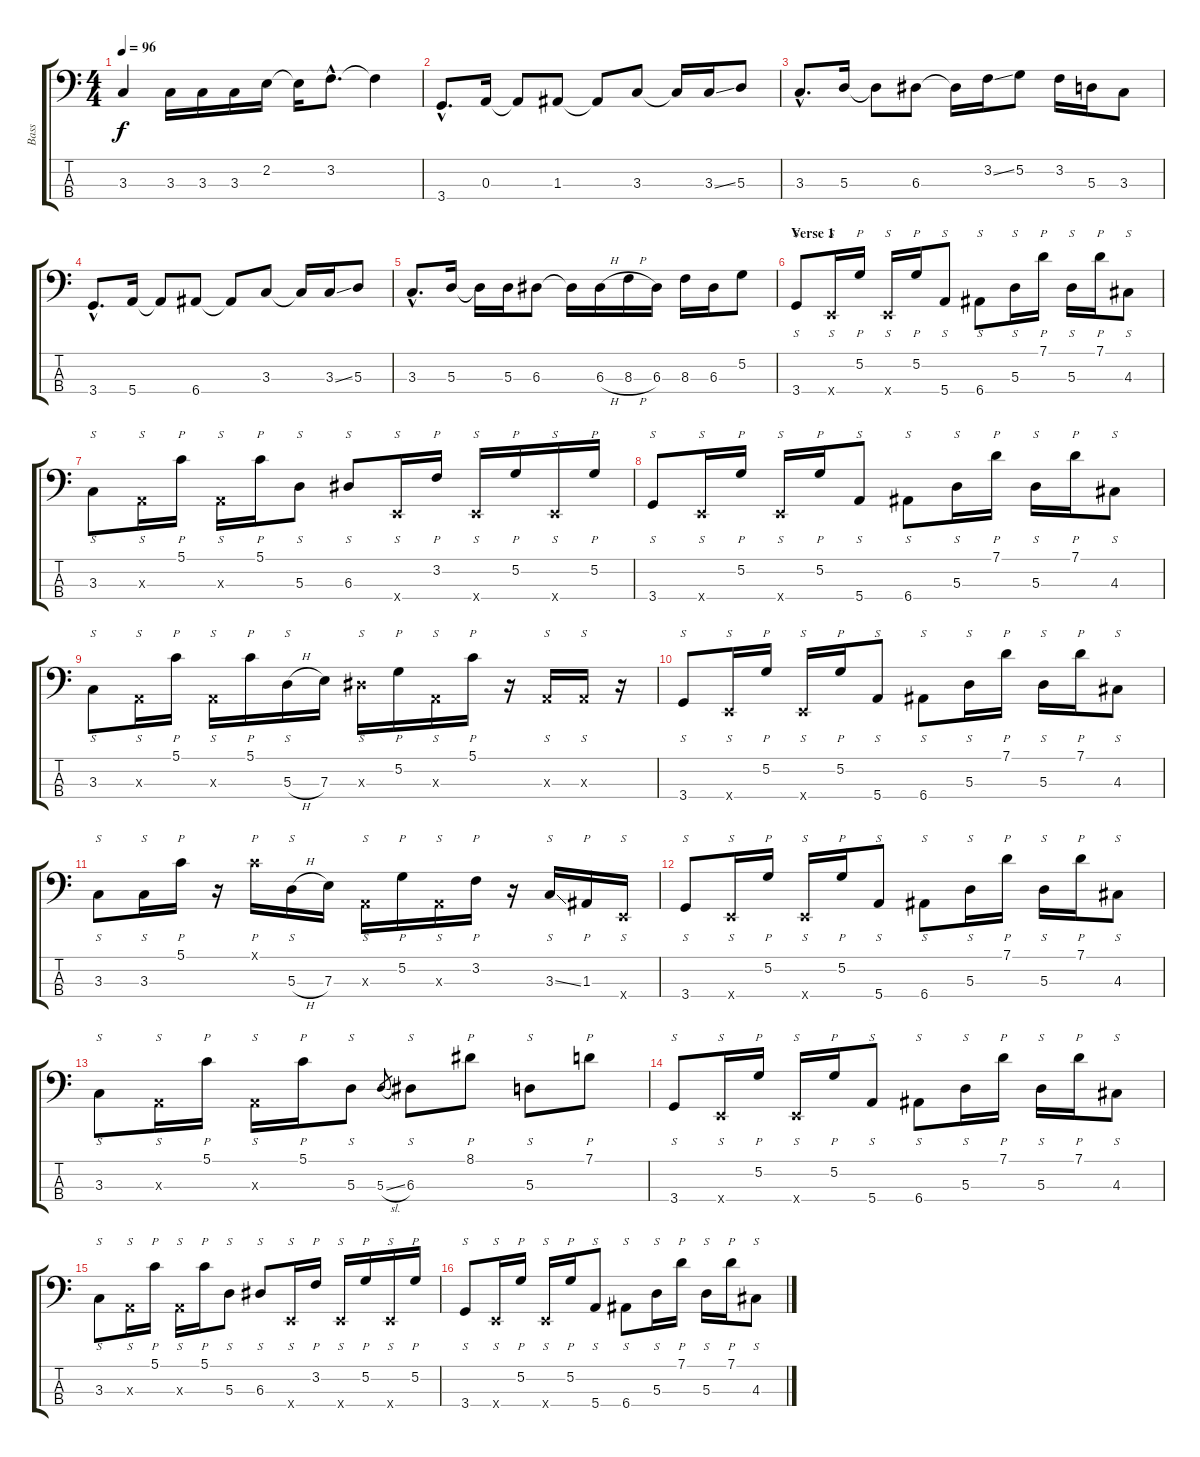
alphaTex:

\track ("Bass" "Bass") {instrument electricbassfinger}
\staff {score tabs}
\tuning (G2 D2 A1 E1) {hide}
\ts (4 4)
\tempo 96
\clef f4
\ks c
3.3.4{dy f} 3.3.16 3.3.16 3.3.16 2.2.16 2.2{t}.16 3.2{hac}.8{d} 3.2{t}.4 |
3.4{hac}.8{d} 0.3.16 0.3{t}.8 1.3.8 1.3{t}.8 3.3.8 3.3{t}.16 3.3{ss}.16 5.3.8 |
3.3{hac}.8{d} 5.3.16 5.3{t}.8 6.3.8 6.3{t}.16 3.2{ss}.16 5.2.8 3.2.16 5.3.16 3.3.8 |
3.4{hac}.8{d} 5.4.16 5.4{t}.8 6.4.8 6.4{t}.8 3.3.8 3.3{t}.16 3.3{ss}.16 5.3.8 |
3.3{hac}.8{d} 5.3.16 5.3{t}.16 5.3.16 6.3.8 6.3{t}.16 6.3{h}.16 8.3{h}.16 6.3.16 8.3.16 6.3.16 5.2.8 |
\section ("" "Verse 1")
3.4.8{s instrument slapbass1} 0.4{x}.16{s} 5.2.16{p} 0.4{x}.16{s} 5.2.16{p} 5.4.8{s} 6.4.8{s} 5.3.16{s} 7.1.16{p} 5.3.16{s} 7.1.16{p} 4.3.8{s} |
3.3.8{s} 0.3{x}.16{s} 5.1.16{p} 0.3{x}.16{s} 5.1.16{p} 5.3.8{s} 6.3.8{s} 0.4{x}.16{s} 3.2.16{p} 0.4{x}.16{s} 5.2.16{p} 0.4{x}.16{s} 5.2.16{p} |
3.4.8{s instrument slapbass1} 0.4{x}.16{s} 5.2.16{p} 0.4{x}.16{s} 5.2.16{p} 5.4.8{s} 6.4.8{s} 5.3.16{s} 7.1.16{p} 5.3.16{s} 7.1.16{p} 4.3.8{s} |
3.3.8{s} 0.3{x}.16{s} 5.1.16{p} 0.3{x}.16{s} 5.1.16{p} 5.3{h}.16{s} 7.3.16 6.3{x}.16{s} 5.2.16{p} 0.3{x}.16{s} 5.1.16{p} r.16 0.3{x}.16{s} 0.3{x}.16{s} r.16 |
3.4.8{s} 0.4{x}.16{s} 5.2.16{p} 0.4{x}.16{s} 5.2.16{p} 5.4.8{s} 6.4.8{s} 5.3.16{s} 7.1.16{p} 5.3.16{s} 7.1.16{p} 4.3.8{s} |
3.3.8{s} 3.3.16{s} 5.1.16{p} r.16 5.1{x}.16{p} 5.3{h}.16{s} 7.3.16 0.3{x}.16{s} 5.2.16{p} 0.3{x}.16{s} 3.2.16{p} r.16 3.3{ss}.16{s} 1.3.16{p} 0.4{x}.16{s} |
3.4.8{s instrument slapbass1} 0.4{x}.16{s} 5.2.16{p} 0.4{x}.16{s} 5.2.16{p} 5.4.8{s} 6.4.8{s} 5.3.16{s} 7.1.16{p} 5.3.16{s} 7.1.16{p} 4.3.8{s} |
3.3.8{s} 0.3{x}.16{s} 5.1.16{p} 0.3{x}.16{s} 5.1.16{p} 5.3.8{s} 5.3{sl}.8{gr} 6.3.8{s} 8.1.8{p} 5.3.8{s} 7.1.8{p} |
3.4.8{s instrument slapbass1} 0.4{x}.16{s} 5.2.16{p} 0.4{x}.16{s} 5.2.16{p} 5.4.8{s} 6.4.8{s} 5.3.16{s} 7.1.16{p} 5.3.16{s} 7.1.16{p} 4.3.8{s} |
3.3.8{s} 0.3{x}.16{s} 5.1.16{p} 0.3{x}.16{s} 5.1.16{p} 5.3.8{s} 6.3.8{s} 0.4{x}.16{s} 3.2.16{p} 0.4{x}.16{s} 5.2.16{p} 0.4{x}.16{s} 5.2.16{p} |
3.4.8{s} 0.4{x}.16{s} 5.2.16{p} 0.4{x}.16{s} 5.2.16{p} 5.4.8{s} 6.4.8{s} 5.3.16{s} 7.1.16{p} 5.3.16{s} 7.1.16{p} 4.3.8{s}
